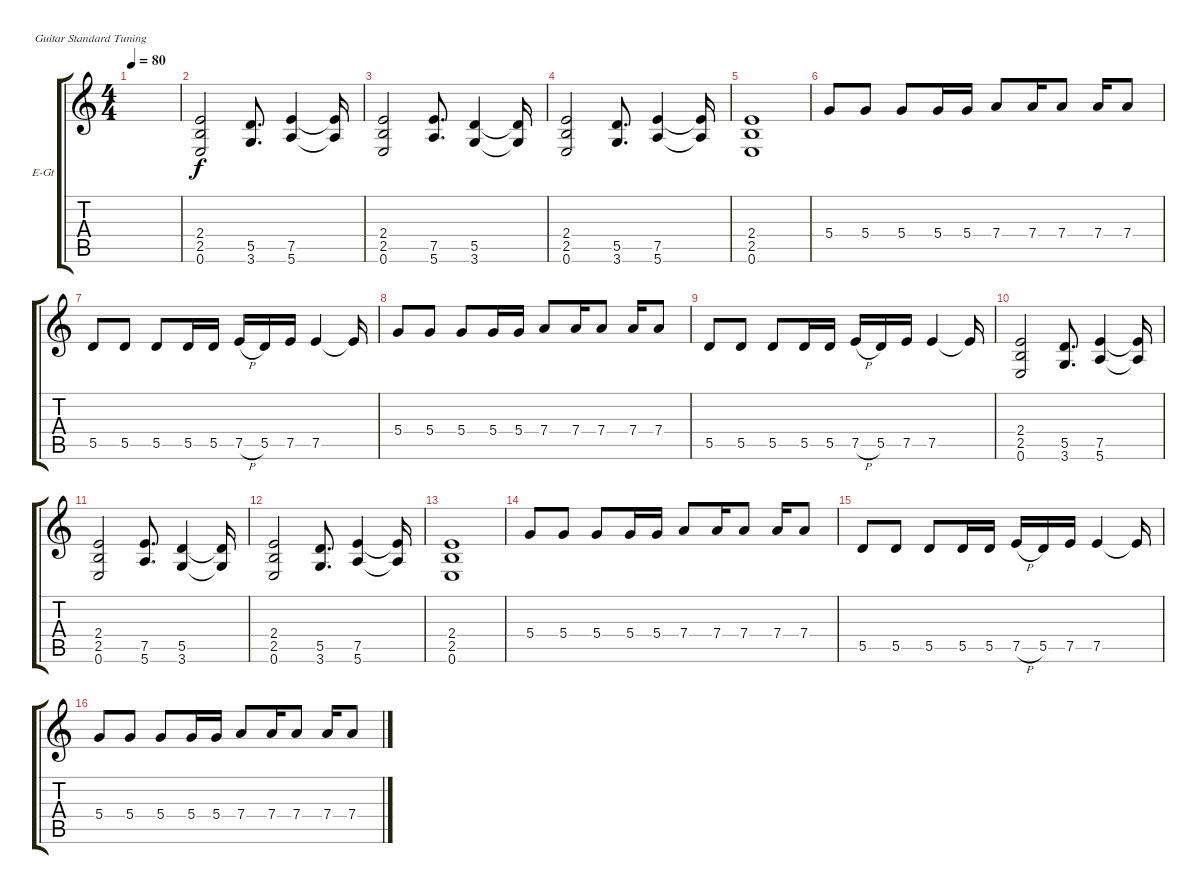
\defaultSystemsLayout 4
\bracketExtendMode groupsimilarinstruments
\firstSystemTrackNameOrientation horizontal
\otherSystemsTrackNameOrientation horizontal
\track ("Ритм" "E-Gt") {instrument distortionguitar}
\staff {score tabs}
\tuning (E4 B3 G3 D3 A2 E2)
\ts (4 4)
\tempo 80
\clef g2
\scale
0.485477
\ks c
|
\scale
0.257261 (2.5 2.4 0.6).2 (3.6 5.5).8{d} (5.6 7.5).4 (5.6{t} 7.5{t}).16 |
\scale
0.257261 (2.5 2.4 0.6).2 (5.6 7.5).8{d} (3.6 5.5).4 (3.6{t} 5.5{t}).16 |
\scale
0.333333 (2.5 2.4 0.6).2 (3.6 5.5).8{d} (5.6 7.5).4 (5.6{t} 7.5{t}).16 |
\scale
0.333333 (2.5 2.4 0.6).1 |
\scale
0.333333 5.4.8 5.4.8 5.4.8 5.4.16 5.4.16 7.4.8 7.4.16 7.4.8 7.4.16 7.4.8 |
\scale
0.333333 5.5.8 5.5.8 5.5.8 5.5.16 5.5.16 7.5{h}.16 5.5.16 7.5.16 7.5.4 7.5{t}.16 |
\scale
0.333333 5.4.8 5.4.8 5.4.8 5.4.16 5.4.16 7.4.8 7.4.16 7.4.8 7.4.16 7.4.8 |
\scale
0.333333 5.5.8 5.5.8 5.5.8 5.5.16 5.5.16 7.5{h}.16 5.5.16 7.5.16 7.5.4 7.5{t}.16 |
\scale
0.333333 (2.5 2.4 0.6).2 (3.6 5.5).8{d} (5.6 7.5).4 (5.6{t} 7.5{t}).16 |
\scale
0.333333 (2.5 2.4 0.6).2 (5.6 7.5).8{d} (3.6 5.5).4 (3.6{t} 5.5{t}).16 |
\scale
0.333333 (2.5 2.4 0.6).2 (3.6 5.5).8{d} (5.6 7.5).4 (5.6{t} 7.5{t}).16 |
\scale
0.333333 (2.5 2.4 0.6).1 |
\scale
0.333333 5.4.8 5.4.8 5.4.8 5.4.16 5.4.16 7.4.8 7.4.16 7.4.8 7.4.16 7.4.8 |
\scale
0.333333 5.5.8 5.5.8 5.5.8 5.5.16 5.5.16 7.5{h}.16 5.5.16 7.5.16 7.5.4 7.5{t}.16 |
\scale
0.333333 5.4.8 5.4.8 5.4.8 5.4.16 5.4.16 7.4.8 7.4.16 7.4.8 7.4.16 7.4.8
